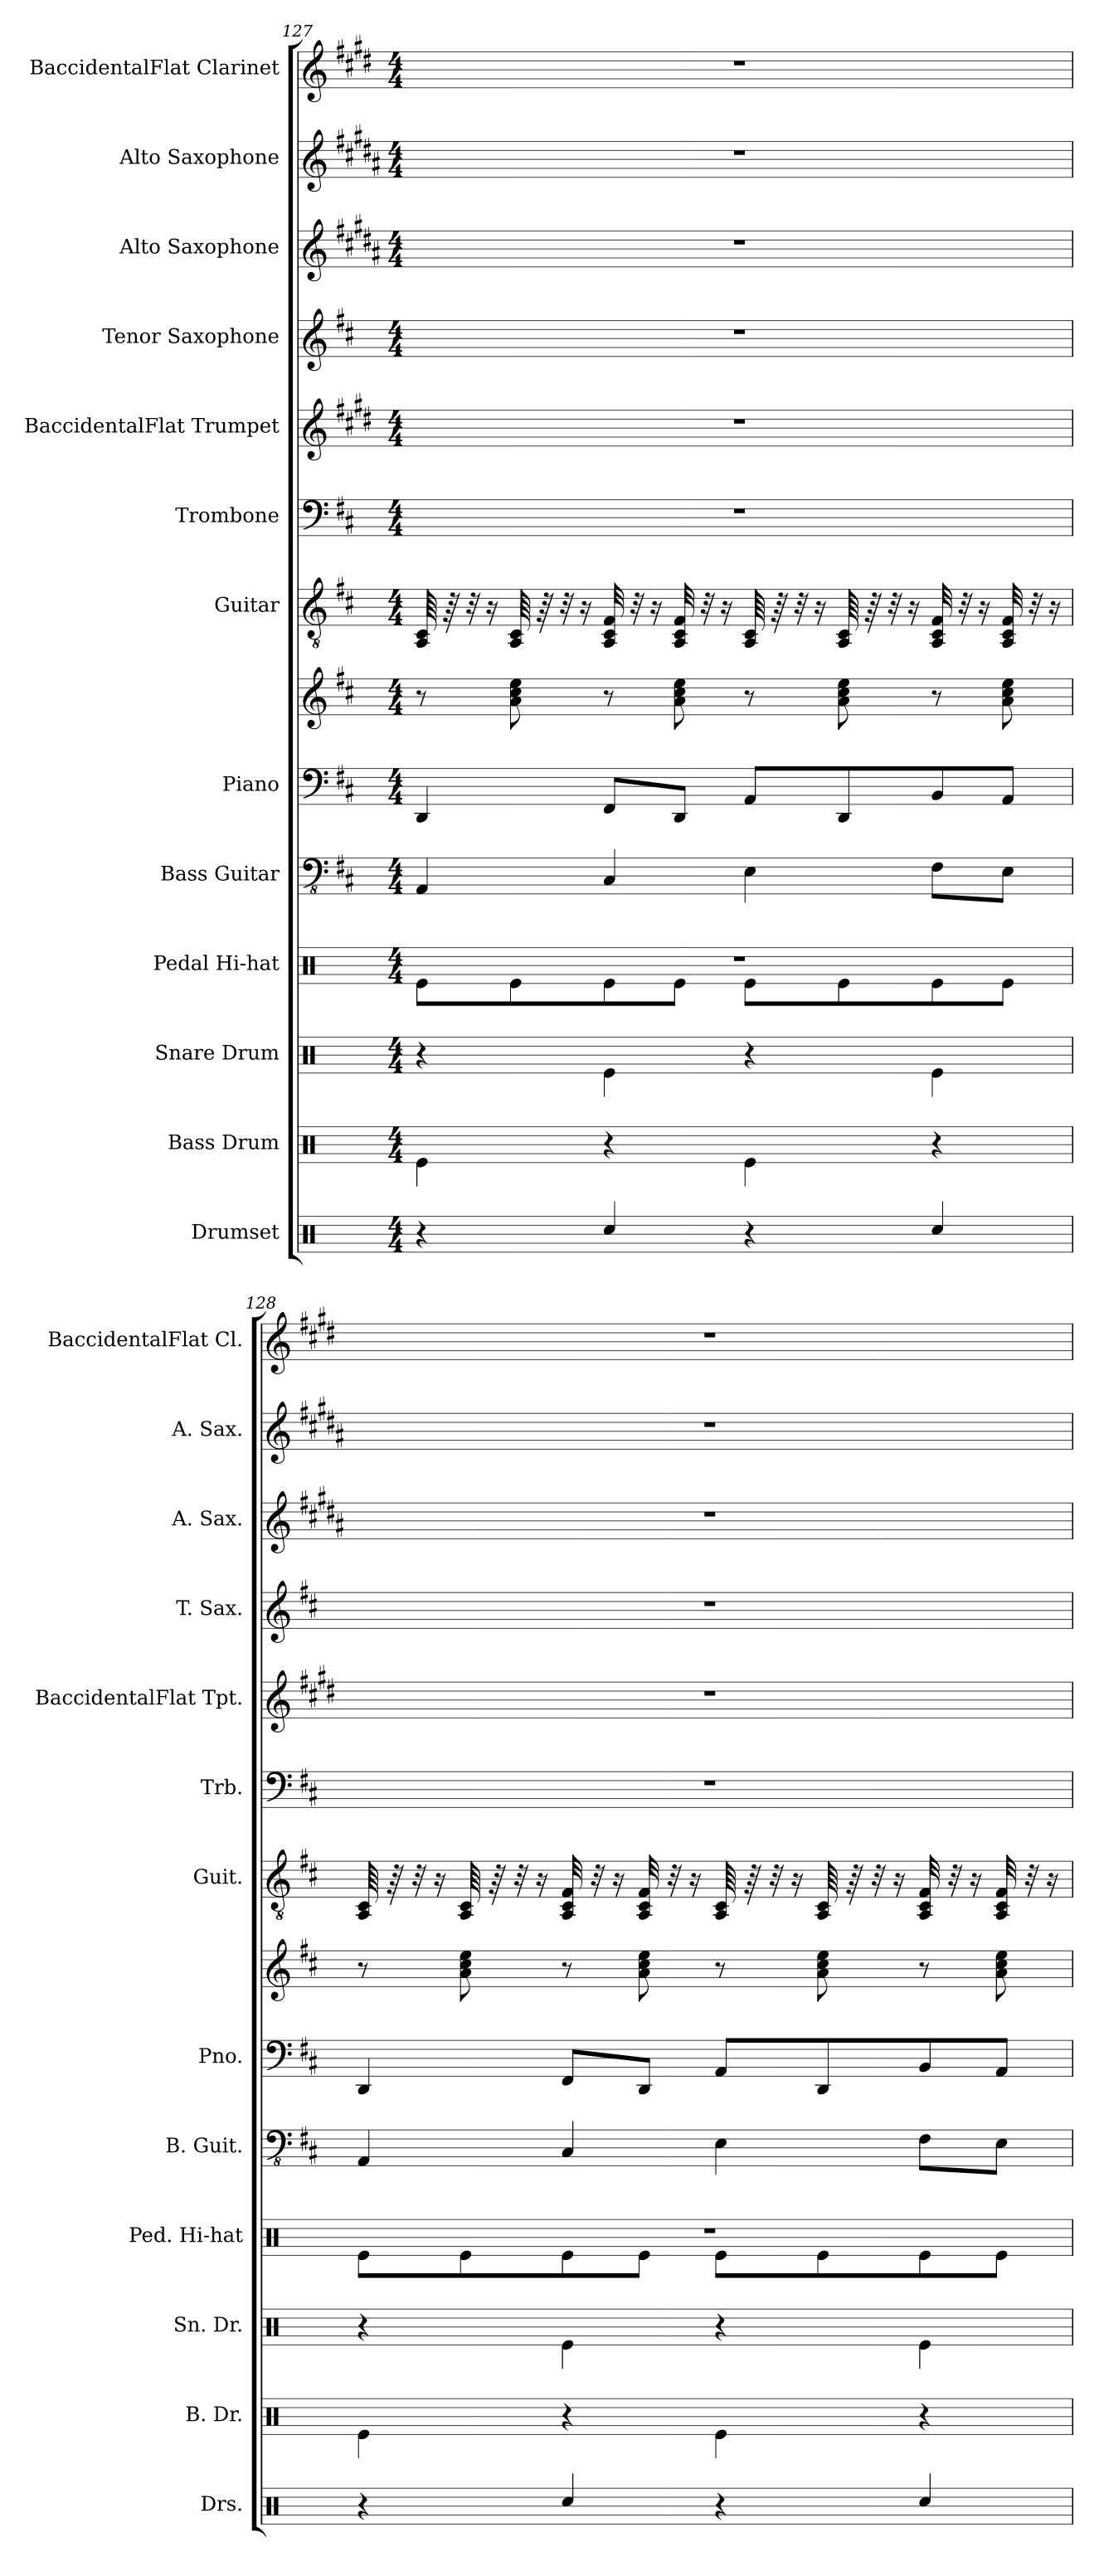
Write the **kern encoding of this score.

**kern	**kern	**kern	**kern	**kern	**kern	**kern	**kern	**kern	**kern	**kern	**kern	**kern	**kern
*part13	*part12	*part11	*part10	*part9	*part8	*part8	*part7	*part6	*part5	*part4	*part3	*part2	*part1
*staff14	*staff13	*staff12	*staff11	*staff10	*staff9	*staff8	*staff7	*staff6	*staff5	*staff4	*staff3	*staff2	*staff1
*I"Drumset	*I"Bass Drum	*I"Snare Drum	*I"Pedal Hi-hat	*I"Bass Guitar	*I"Piano	*	*I"Guitar	*I"Trombone	*I"BaccidentalFlat Trumpet	*I"Tenor Saxophone	*I"Alto Saxophone	*I"Alto Saxophone	*I"BaccidentalFlat Clarinet
*I'Drs.	*I'B. Dr.	*I'Sn. Dr.	*I'Ped. Hi-hat	*I'B. Guit.	*I'Pno.	*	*I'Guit.	*I'Trb.	*I'BaccidentalFlat Tpt.	*I'T. Sax.	*I'A. Sax.	*I'A. Sax.	*I'BaccidentalFlat Cl.
!!LO:PB:g=z
*clefX	*clefX	*clefX	*clefX	*clefFv4	*clefF4	*clefG2	*clefGv2	*clefF4	*clefG2	*clefG2	*clefG2	*clefG2	*clefG2
*	*	*	*	*	*	*	*	*	*ITrd1c2	*ITrd8c14	*ITrd5c9	*ITrd5c9	*ITrd1c2
*k[]	*k[]	*k[]	*k[]	*k[f#c#]	*k[f#c#]	*k[f#c#]	*k[f#c#]	*k[f#c#]	*k[f#c#]	*k[f#c#]	*k[f#c#]	*k[f#c#]	*k[f#c#]
*M4/4	*M4/4	*M4/4	*M4/4	*M4/4	*M4/4	*M4/4	*M4/4	*M4/4	*M4/4	*M4/4	*M4/4	*M4/4	*M4/4
=127	=127	=127	=127	=127	=127	=127	=127	=127	=127	=127	=127	=127	=127
*	*	*	*^	*	*	*	*	*	*	*	*	*	*
4r	4Re\	4r	1r	8Re\L	4AAA/	4DD/	8r	64AA/ 64C#/	1r	1r	1r	1r	1r	1r
.	.	.	.	.	.	.	.	64r	.	.	.	.	.	.
.	.	.	.	.	.	.	.	32r	.	.	.	.	.	.
.	.	.	.	.	.	.	.	16r	.	.	.	.	.	.
.	.	.	.	8Re\	.	.	8a\ 8cc#\ 8ee\	64AA/ 64C#/	.	.	.	.	.	.
.	.	.	.	.	.	.	.	64r	.	.	.	.	.	.
.	.	.	.	.	.	.	.	32r	.	.	.	.	.	.
.	.	.	.	.	.	.	.	16r	.	.	.	.	.	.
4Rcc/	4r	4Re\	.	8Re\	4CC#/	8FF#/L	8r	32AA/ 32C#/ 32F#/	.	.	.	.	.	.
.	.	.	.	.	.	.	.	32r	.	.	.	.	.	.
.	.	.	.	.	.	.	.	16r	.	.	.	.	.	.
.	.	.	.	8Re\J	.	8DD/J	8a\ 8cc#\ 8ee\	32AA/ 32C#/ 32F#/	.	.	.	.	.	.
.	.	.	.	.	.	.	.	32r	.	.	.	.	.	.
.	.	.	.	.	.	.	.	16r	.	.	.	.	.	.
4r	4Re\	4r	.	8Re\L	4EE\	8AA/L	8r	64AA/ 64C#/	.	.	.	.	.	.
.	.	.	.	.	.	.	.	64r	.	.	.	.	.	.
.	.	.	.	.	.	.	.	32r	.	.	.	.	.	.
.	.	.	.	.	.	.	.	16r	.	.	.	.	.	.
.	.	.	.	8Re\	.	8DD/	8a\ 8cc#\ 8ee\	64AA/ 64C#/	.	.	.	.	.	.
.	.	.	.	.	.	.	.	64r	.	.	.	.	.	.
.	.	.	.	.	.	.	.	32r	.	.	.	.	.	.
.	.	.	.	.	.	.	.	16r	.	.	.	.	.	.
4Rcc/	4r	4Re\	.	8Re\	8FF#\L	8BB/	8r	32AA/ 32C#/ 32F#/	.	.	.	.	.	.
.	.	.	.	.	.	.	.	32r	.	.	.	.	.	.
.	.	.	.	.	.	.	.	16r	.	.	.	.	.	.
.	.	.	.	8Re\J	8EE\J	8AA/J	8a\ 8cc#\ 8ee\	32AA/ 32C#/ 32F#/	.	.	.	.	.	.
.	.	.	.	.	.	.	.	32r	.	.	.	.	.	.
.	.	.	.	.	.	.	.	16r	.	.	.	.	.	.
!!LO:PB:g=z
=128	=128	=128	=128	=128	=128	=128	=128	=128	=128	=128	=128	=128	=128	=128
4r	4Re\	4r	1r	8Re\L	4AAA/	4DD/	8r	64AA/ 64C#/	1r	1r	1r	1r	1r	1r
.	.	.	.	.	.	.	.	64r	.	.	.	.	.	.
.	.	.	.	.	.	.	.	32r	.	.	.	.	.	.
.	.	.	.	.	.	.	.	16r	.	.	.	.	.	.
.	.	.	.	8Re\	.	.	8a\ 8cc#\ 8ee\	64AA/ 64C#/	.	.	.	.	.	.
.	.	.	.	.	.	.	.	64r	.	.	.	.	.	.
.	.	.	.	.	.	.	.	32r	.	.	.	.	.	.
.	.	.	.	.	.	.	.	16r	.	.	.	.	.	.
4Rcc/	4r	4Re\	.	8Re\	4CC#/	8FF#/L	8r	32AA/ 32C#/ 32F#/	.	.	.	.	.	.
.	.	.	.	.	.	.	.	32r	.	.	.	.	.	.
.	.	.	.	.	.	.	.	16r	.	.	.	.	.	.
.	.	.	.	8Re\J	.	8DD/J	8a\ 8cc#\ 8ee\	32AA/ 32C#/ 32F#/	.	.	.	.	.	.
.	.	.	.	.	.	.	.	32r	.	.	.	.	.	.
.	.	.	.	.	.	.	.	16r	.	.	.	.	.	.
4r	4Re\	4r	.	8Re\L	4EE\	8AA/L	8r	64AA/ 64C#/	.	.	.	.	.	.
.	.	.	.	.	.	.	.	64r	.	.	.	.	.	.
.	.	.	.	.	.	.	.	32r	.	.	.	.	.	.
.	.	.	.	.	.	.	.	16r	.	.	.	.	.	.
.	.	.	.	8Re\	.	8DD/	8a\ 8cc#\ 8ee\	64AA/ 64C#/	.	.	.	.	.	.
.	.	.	.	.	.	.	.	64r	.	.	.	.	.	.
.	.	.	.	.	.	.	.	32r	.	.	.	.	.	.
.	.	.	.	.	.	.	.	16r	.	.	.	.	.	.
4Rcc/	4r	4Re\	.	8Re\	8FF#\L	8BB/	8r	32AA/ 32C#/ 32F#/	.	.	.	.	.	.
.	.	.	.	.	.	.	.	32r	.	.	.	.	.	.
.	.	.	.	.	.	.	.	16r	.	.	.	.	.	.
.	.	.	.	8Re\J	8EE\J	8AA/J	8a\ 8cc#\ 8ee\	32AA/ 32C#/ 32F#/	.	.	.	.	.	.
.	.	.	.	.	.	.	.	32r	.	.	.	.	.	.
.	.	.	.	.	.	.	.	16r	.	.	.	.	.	.
*	*	*	*v	*v	*	*	*	*	*	*	*	*	*	*
=	=	=	=	=	=	=	=	=	=	=	=	=	=
*-	*-	*-	*-	*-	*-	*-	*-	*-	*-	*-	*-	*-	*-
